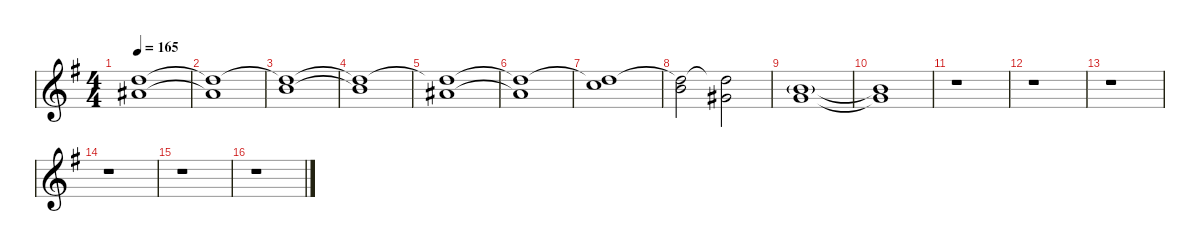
\defaultSystemsLayout 4
\hideDynamics
\bracketExtendMode nobrackets
\singleTrackTrackNamePolicy hidden
\multiTrackTrackNamePolicy hidden
\firstSystemTrackNameMode fullname
\firstSystemTrackNameOrientation horizontal
\otherSystemsTrackNameOrientation horizontal
\track ("Devin Townsend (Vocals)" "eh.") {instrument englishhorn}
\staff {score}
\tuning (E4 B3 G3 D3 A2 E2)
\displaytranspose 7
\ts (4 4)
\tempo 165
\clef g2
\ks g
(3.1{acc forcenatural} 4.2{acc #}).1{dy f beam Down} |
(3.1{t acc forcenatural} 4.2{t acc #}).1{beam Down} |
(3.1{t acc forcenatural} 5.2{acc forcenatural}).1{beam Down} |
(3.1{t acc forcenatural} 5.2{t acc forcenatural}).1{beam Down} |
(3.1{t acc forcenatural} 4.2{acc #}).1{beam Down} |
(3.1{t acc forcenatural} 4.2{t acc #}).1{beam Down} |
(3.1{t acc forcenatural} 6.2{acc forcenatural}).1{beam Down} |
(3.1{t acc forcenatural} 5.2{acc forcenatural}).2{beam Down} (3.1{t acc forcenatural} 2.2{acc #}).2{beam Down} |
(0.1{g acc forcenatural} 1.2{acc forcenatural}).1{beam Up} |
(0.1{t acc forcenatural} 1.2{t acc forcenatural}).1{beam Up} |
r.1{beam Down} |
r.1{beam Down} |
r.1{beam Down} |
r.1{beam Down} |
r.1{beam Down} |
r.1{beam Down}
